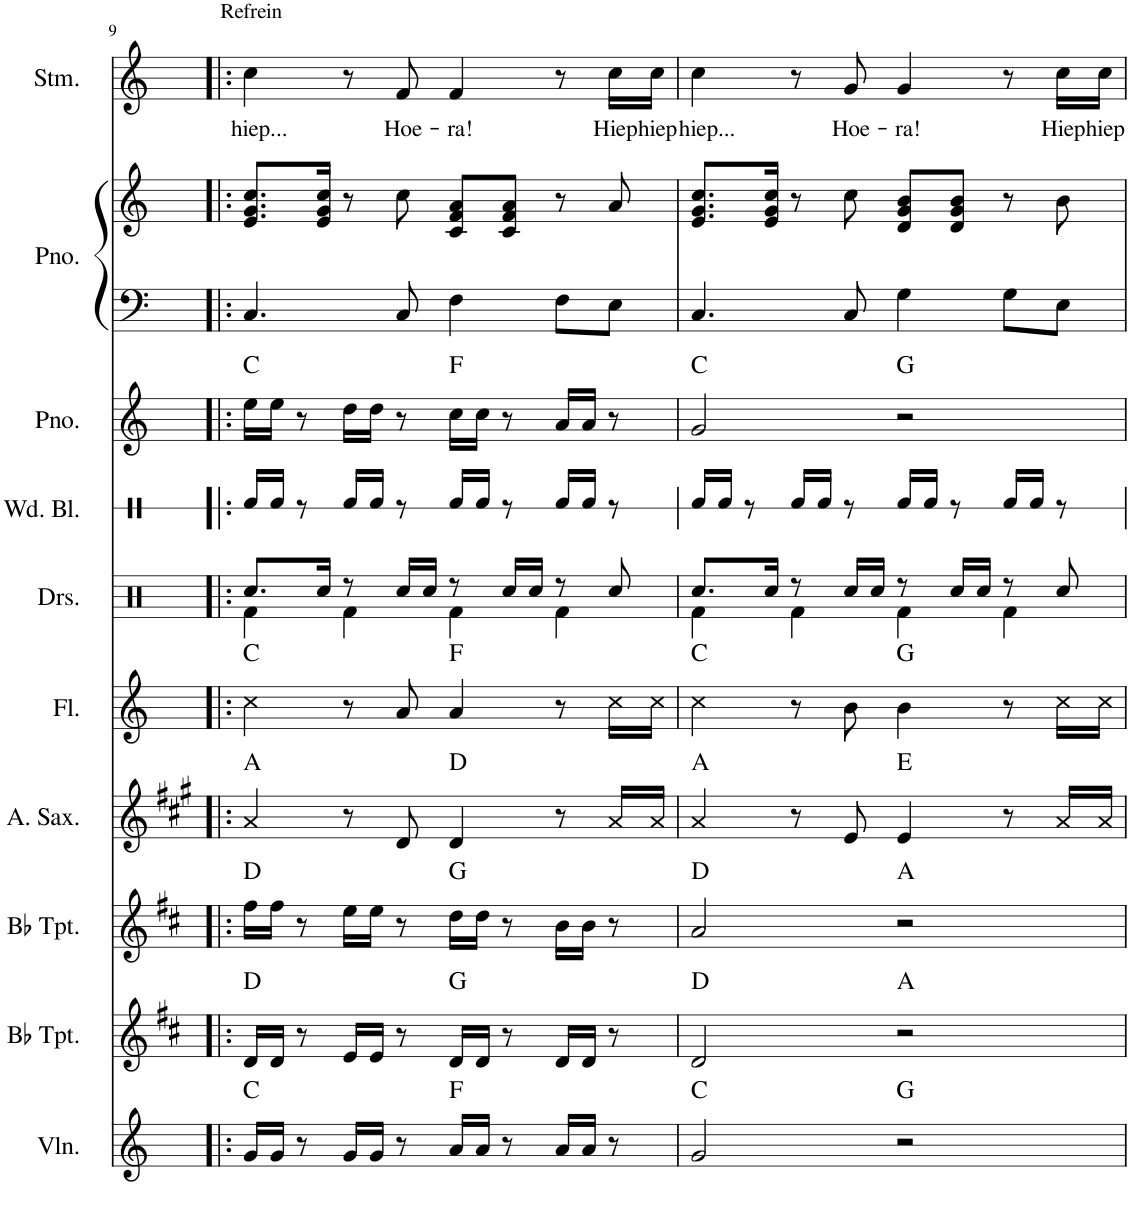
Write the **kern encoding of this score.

**kern	**harte	**kern	**kern	**harte	**kern	**harte	**kern	**harte	**kern	**kern	**kern	**harte	**kern	**kern	**kern	**text
*part10	*part10	*part9	*part8	*part8	*part7	*part7	*part6	*part6	*part5	*part4	*part3	*part3	*part2	*part2	*part1	*part1
*staff11	*	*staff10	*staff9	*	*staff8	*	*staff7	*	*staff6	*staff5	*staff4	*	*staff3	*staff2	*staff1	*staff1
*I"Viool	*	*I"Trompet in Bb	*I"Trompet in Bb	*	*I"Alt-saxofoon	*	*I"Dwarsfluit	*	*I"Drumset	*I"Woodblocks	*I"Piano	*	*I"Piano	*	*I"Stem	*
*	*	*	*	*	*I'A. Sax.	*	*	*	*I'Drs.	*I'Wd. Bl.	*I'Pno.	*	*I'Pno.	*	*I'Stm.	*
!!LO:PB:g=z
*clefG2	*	*clefG2	*clefG2	*	*clefG2	*	*clefG2	*	*clefX	*clefX	*clefG2	*	*clefF4	*clefG2	*clefG2	*
*	*	*Trd1c2	*Trd1c2	*	*Trd5c9	*	*	*	*	*	*	*	*	*	*	*
*k[]	*	*k[f#c#]	*k[f#c#]	*	*k[f#c#g#]	*	*k[]	*	*k[]	*k[]	*k[]	*	*k[]	*k[]	*k[]	*
*M4/4	*	*M4/4	*M4/4	*	*M4/4	*	*M4/4	*	*M4/4	*M4/4	*M4/4	*	*M4/4	*M4/4	*M4/4	*
=9!|:	=9!|:	=9!|:	=9!|:	=9!|:	=9!|:	=9!|:	=9!|:	=9!|:	=9!|:	=9!|:	=9!|:	=9!|:	=9!|:	=9!|:	=9!|:	=9!|:
*	*	*	*	*	*	*	*	*	*^	*	*	*	*	*	*	*
!	!	!	!	!	!	!	!	!	!	!	!	!	!	!	!	!LO:TX:a:t=Refrein	!
!	!	!	!	!	!	!	!	!	!	!	!	!	!	!	!	!	!LO:LY:b
16g/LL	C:maj	16d/LL	16ff#\LL	D:maj	4a/	A:maj	4cc\	C:maj	8.Rcc/L	4Rf\	16Rf/LL	16ee\LL	C:maj	4.C/	8.e/ 8.g/ 8.cc/L	4cc\	hiep...
16g/JJ	.	16d/JJ	16ff#\JJ	.	.	.	.	.	.	.	16Rf/JJ	16ee\JJ	.	.	.	.	.
8r	.	8r	8r	.	.	.	.	.	.	.	8r	8r	.	.	.	.	.
.	.	.	.	.	.	.	.	.	16Rcc/Jk	.	.	.	.	.	16e/ 16g/ 16cc/Jk	.	.
16g/LL	.	16e/LL	16ee\LL	.	8r	.	8r	.	8r	4Rf\	16Rf/LL	16dd\LL	.	.	8r	8r	.
16g/JJ	.	16e/JJ	16ee\JJ	.	.	.	.	.	.	.	16Rf/JJ	16dd\JJ	.	.	.	.	.
!	!	!	!	!	!	!	!	!	!	!	!	!	!	!	!	!	!LO:LY:b
8r	.	8r	8r	.	8d/	.	8a/	.	16Rcc/LL	.	8r	8r	.	8C/	8cc\	8f/	Hoe-
.	.	.	.	.	.	.	.	.	16Rcc/JJ	.	.	.	.	.	.	.	.
!	!	!	!	!	!	!	!	!	!	!	!	!	!	!	!	!	!LO:LY:b
16a/LL	F:maj	16d/LL	16dd\LL	G:maj	4d/	D:maj	4a/	F:maj	8r	4Rf\	16Rf/LL	16cc\LL	F:maj	4F\	8c/ 8f/ 8a/L	4f/	-ra!
16a/JJ	.	16d/JJ	16dd\JJ	.	.	.	.	.	.	.	16Rf/JJ	16cc\JJ	.	.	.	.	.
8r	.	8r	8r	.	.	.	.	.	16Rcc/LL	.	8r	8r	.	.	8c/ 8f/ 8a/J	.	.
.	.	.	.	.	.	.	.	.	16Rcc/JJ	.	.	.	.	.	.	.	.
16a/LL	.	16d/LL	16b\LL	.	8r	.	8r	.	8r	4Rf\	16Rf/LL	16a/LL	.	8F\L	8r	8r	.
16a/JJ	.	16d/JJ	16b\JJ	.	.	.	.	.	.	.	16Rf/JJ	16a/JJ	.	.	.	.	.
!	!	!	!	!	!	!	!	!	!	!	!	!	!	!	!	!	!LO:LY:b
8r	.	8r	8r	.	16a/LL	.	16cc\LL	.	8Rcc/	.	8r	8r	.	8E\J	8a/	16cc\LL	Hiep
!	!	!	!	!	!	!	!	!	!	!	!	!	!	!	!	!	!LO:LY:b
.	.	.	.	.	16a/JJ	.	16cc\JJ	.	.	.	.	.	.	.	.	16cc\JJ	hiep
=10	=10	=10	=10	=10	=10	=10	=10	=10	=10	=10	=10	=10	=10	=10	=10	=10	=10
!	!	!	!	!	!	!	!	!	!	!	!	!	!	!	!	!	!LO:LY:b
2g/	C:maj	2d/	2a/	D:maj	4a/	A:maj	4cc\	C:maj	8.Rcc/L	4Rf\	16Rf/LL	2g/	C:maj	4.C/	8.e/ 8.g/ 8.cc/L	4cc\	hiep...
.	.	.	.	.	.	.	.	.	.	.	16Rf/JJ	.	.	.	.	.	.
.	.	.	.	.	.	.	.	.	.	.	8r	.	.	.	.	.	.
.	.	.	.	.	.	.	.	.	16Rcc/Jk	.	.	.	.	.	16e/ 16g/ 16cc/Jk	.	.
.	.	.	.	.	8r	.	8r	.	8r	4Rf\	16Rf/LL	.	.	.	8r	8r	.
.	.	.	.	.	.	.	.	.	.	.	16Rf/JJ	.	.	.	.	.	.
!	!	!	!	!	!	!	!	!	!	!	!	!	!	!	!	!	!LO:LY:b
.	.	.	.	.	8e/	.	8b\	.	16Rcc/LL	.	8r	.	.	8C/	8cc\	8g/	Hoe-
.	.	.	.	.	.	.	.	.	16Rcc/JJ	.	.	.	.	.	.	.	.
!	!	!	!	!	!	!	!	!	!	!	!	!	!	!	!	!	!LO:LY:b
2r	G:maj	2r	2r	A:maj	4e/	E:maj	4b\	G:maj	8r	4Rf\	16Rf/LL	2r	G:maj	4G\	8d/ 8g/ 8b/L	4g/	-ra!
.	.	.	.	.	.	.	.	.	.	.	16Rf/JJ	.	.	.	.	.	.
.	.	.	.	.	.	.	.	.	16Rcc/LL	.	8r	.	.	.	8d/ 8g/ 8b/J	.	.
.	.	.	.	.	.	.	.	.	16Rcc/JJ	.	.	.	.	.	.	.	.
.	.	.	.	.	8r	.	8r	.	8r	4Rf\	16Rf/LL	.	.	8G\L	8r	8r	.
.	.	.	.	.	.	.	.	.	.	.	16Rf/JJ	.	.	.	.	.	.
!	!	!	!	!	!	!	!	!	!	!	!	!	!	!	!	!	!LO:LY:b
.	.	.	.	.	16a/LL	.	16cc\LL	.	8Rcc/	.	8r	.	.	8E\J	8b\	16cc\LL	Hiep
!	!	!	!	!	!	!	!	!	!	!	!	!	!	!	!	!	!LO:LY:b
.	.	.	.	.	16a/JJ	.	16cc\JJ	.	.	.	.	.	.	.	.	16cc\JJ	hiep
*	*	*	*	*	*	*	*	*	*v	*v	*	*	*	*	*	*	*
=	=	=	=	=	=	=	=	=	=	=	=	=	=	=	=	=
*-	*-	*-	*-	*-	*-	*-	*-	*-	*-	*-	*-	*-	*-	*-	*-	*-
